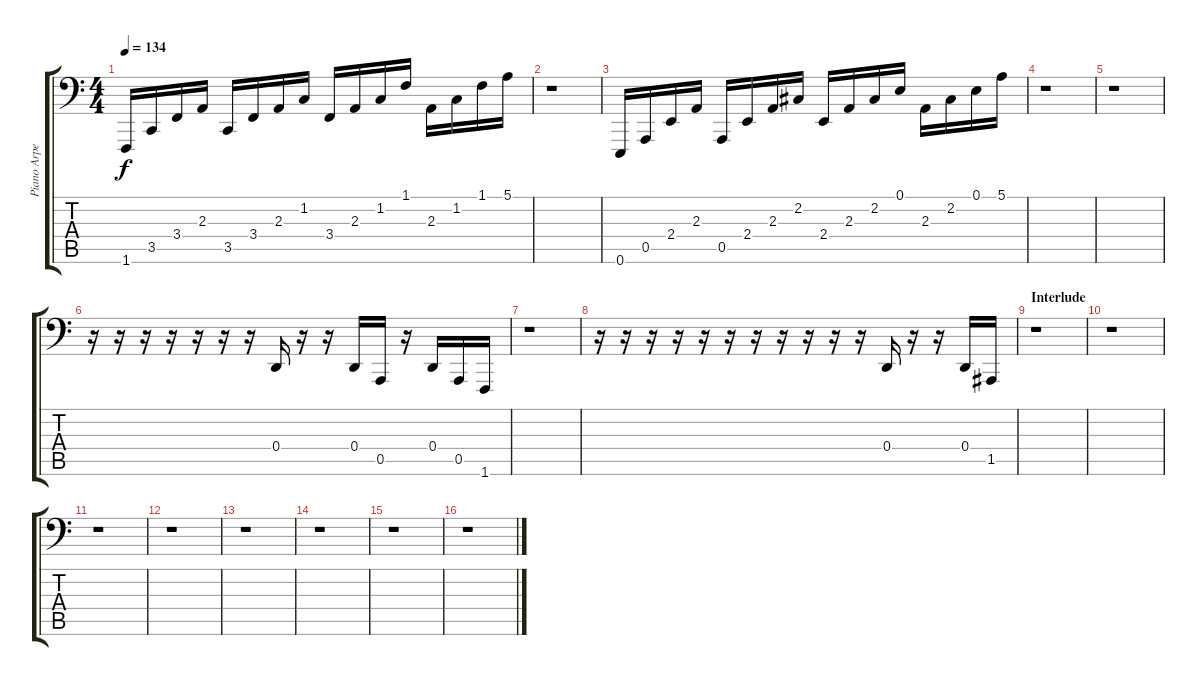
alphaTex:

\track ("Piano Arpegios (Low Part)" "Piano Arpe") {instrument acousticgrandpiano}
\staff {score tabs}
\tuning (E3 B2 G2 D2 A1 E1) {hide}
\ts (4 4)
\tempo 134
\clef f4
\ks c
1.6.16{dy f} 3.5.16 3.4.16 2.3.16 3.5.16 3.4.16 2.3.16 1.2.16 3.4.16 2.3.16 1.2.16 1.1.16 2.3.16 1.2.16 1.1.16 5.1.16 |
r.1 |
0.6.16 0.5.16 2.4.16 2.3.16 0.5.16 2.4.16 2.3.16 2.2.16 2.4.16 2.3.16 2.2.16 0.1.16 2.3.16 2.2.16 0.1.16 5.1.16 |
r.1 |
r.1 |
r.16 r.16 r.16 r.16 r.16 r.16 r.16 0.4.16 r.16 r.16 0.4.16 0.5.16 r.16 0.4.16 0.5.16 1.6.16 |
r.1 |
r.16 r.16 r.16 r.16 r.16 r.16 r.16 r.16 r.16 r.16 r.16 0.4.16 r.16 r.16 0.4.16 1.5.16 |
\section ("" "Interlude")
r.1 |
r.1 |
r.1 |
r.1 |
r.1 |
r.1 |
r.1 |
r.1
